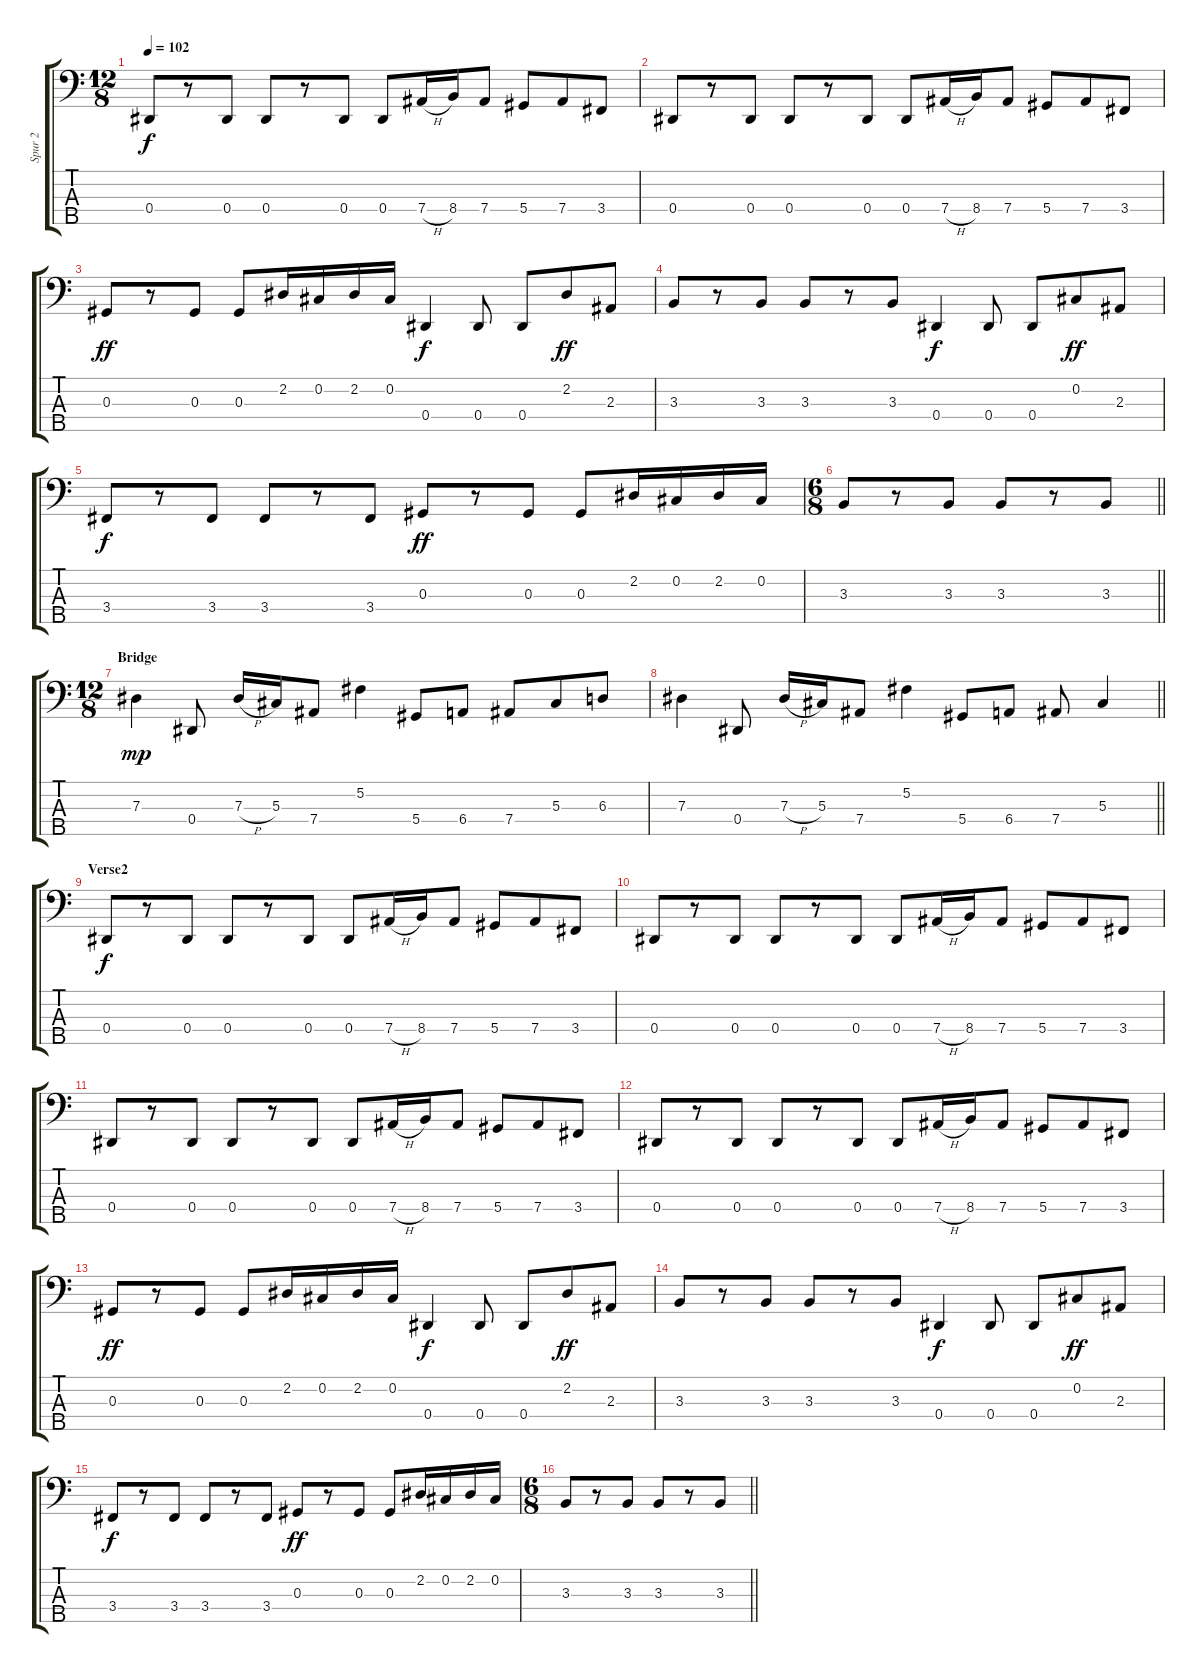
\track ("Spur 2" "Spur 2") {instrument electricbasspick}
\staff {score tabs}
\tuning (Gb2 Db2 Ab1 Eb1 Bb0) {hide}
\ts (12 8)
\tempo 102
\clef f4
\ks c
0.4.8{dy f} r.8 0.4.8 0.4.8 r.8 0.4.8 0.4.8 7.4{h}.16 8.4.16 7.4.8 5.4.8 7.4.8 3.4.8 |
0.4.8 r.8 0.4.8 0.4.8 r.8 0.4.8 0.4.8 7.4{h}.16 8.4.16 7.4.8 5.4.8 7.4.8 3.4.8 |
0.3.8{dy ff} r.8 0.3.8 0.3.8 2.2.16 0.2.16 2.2.16 0.2.16 0.4.4{dy f} 0.4.8 0.4.8 2.2.8{dy ff} 2.3.8 |
3.3.8 r.8 3.3.8 3.3.8 r.8 3.3.8 0.4.4{dy f} 0.4.8 0.4.8 0.2.8{dy ff} 2.3.8 |
3.4.8{dy f} r.8 3.4.8 3.4.8 r.8 3.4.8 0.3.8{dy ff} r.8 0.3.8 0.3.8 2.2.16 0.2.16 2.2.16 0.2.16 |
\ts (6 8)
\barLineRight lightlight
3.3.8 r.8 3.3.8 3.3.8 r.8 3.3.8 |
\ts (12 8)
\section ("" "Bridge")
7.3.4{dy mp} 0.4.8 7.3{h}.16 5.3.16 7.4.8 5.2.4 5.4.8 6.4.8 7.4.8 5.3.8 6.3.8 |
\barLineRight lightlight
7.3.4 0.4.8 7.3{h}.16 5.3.16 7.4.8 5.2.4 5.4.8 6.4.8 7.4.8 5.3.4 |
\section ("" "Verse2")
0.4.8{dy f} r.8 0.4.8 0.4.8 r.8 0.4.8 0.4.8 7.4{h}.16 8.4.16 7.4.8 5.4.8 7.4.8 3.4.8 |
0.4.8 r.8 0.4.8 0.4.8 r.8 0.4.8 0.4.8 7.4{h}.16 8.4.16 7.4.8 5.4.8 7.4.8 3.4.8 |
0.4.8 r.8 0.4.8 0.4.8 r.8 0.4.8 0.4.8 7.4{h}.16 8.4.16 7.4.8 5.4.8 7.4.8 3.4.8 |
0.4.8 r.8 0.4.8 0.4.8 r.8 0.4.8 0.4.8 7.4{h}.16 8.4.16 7.4.8 5.4.8 7.4.8 3.4.8 |
0.3.8{dy ff} r.8 0.3.8 0.3.8 2.2.16 0.2.16 2.2.16 0.2.16 0.4.4{dy f} 0.4.8 0.4.8 2.2.8{dy ff} 2.3.8 |
3.3.8 r.8 3.3.8 3.3.8 r.8 3.3.8 0.4.4{dy f} 0.4.8 0.4.8 0.2.8{dy ff} 2.3.8 |
3.4.8{dy f} r.8 3.4.8 3.4.8 r.8 3.4.8 0.3.8{dy ff} r.8 0.3.8 0.3.8 2.2.16 0.2.16 2.2.16 0.2.16 |
\ts (6 8)
\barLineRight lightlight
3.3.8 r.8 3.3.8 3.3.8 r.8 3.3.8
